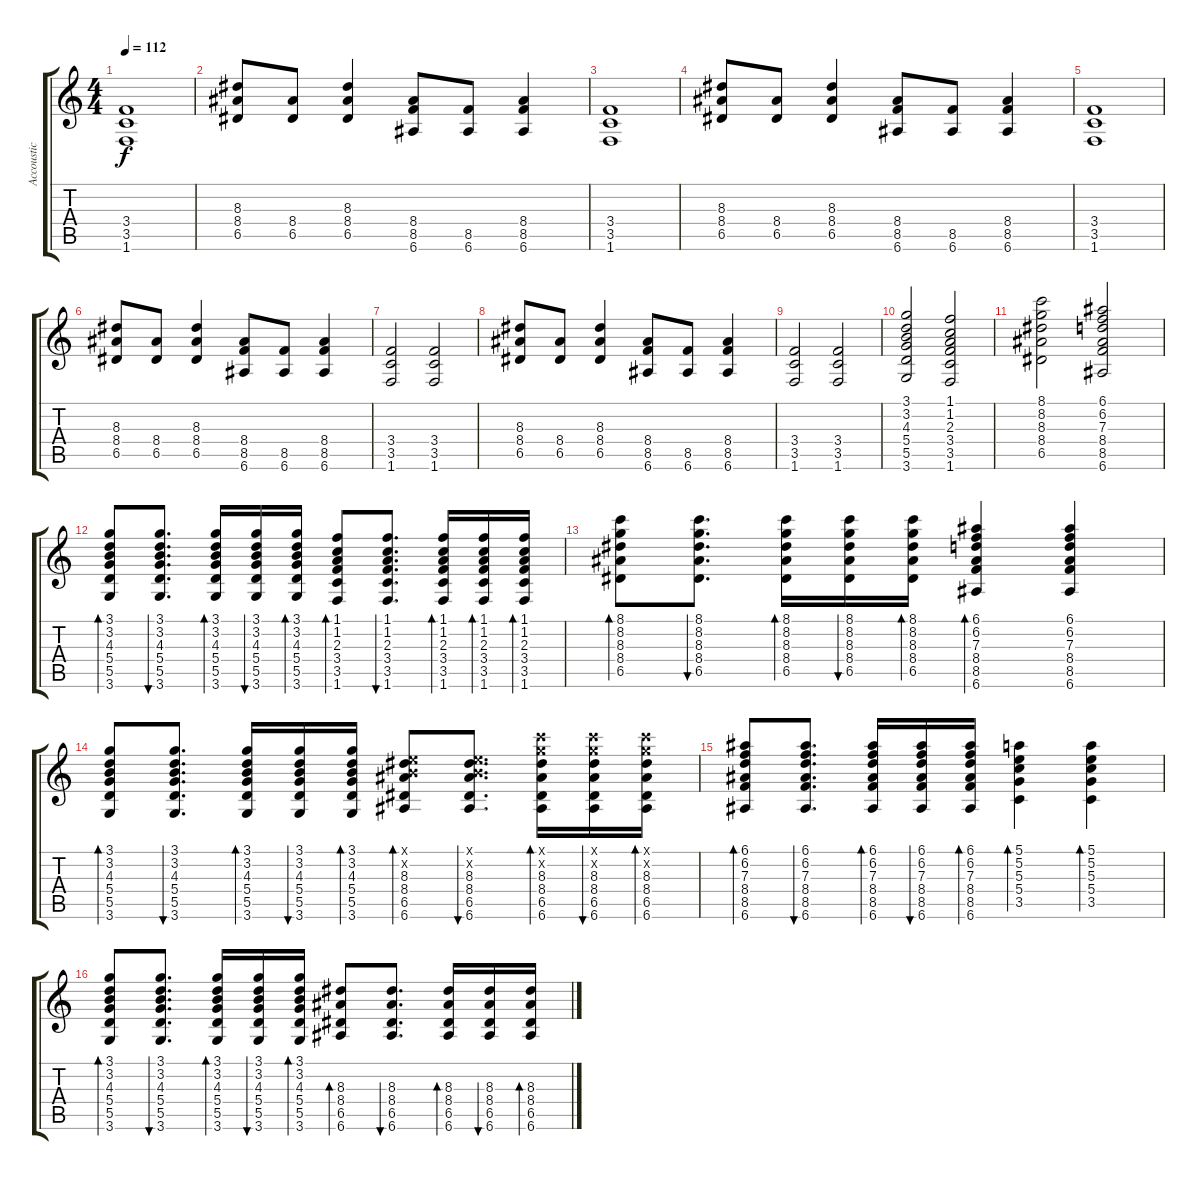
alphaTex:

\track ("Accoustic Rhythm" "Accoustic ") {instrument acousticguitarsteel}
\staff {score tabs}
\tuning (E4 B3 G3 D3 A2 E2) {hide}
\ts (4 4)
\tempo 112
\clef g2
\ks c
(3.4 3.5 1.6).1{dy f} |
(8.3 8.4 6.5).8 (8.4 6.5).8 (8.3 8.4 6.5).4 (8.4 8.5 6.6).8 (8.5 6.6).8 (8.4 8.5 6.6).4 |
(3.4 3.5 1.6).1 |
(8.3 8.4 6.5).8 (8.4 6.5).8 (8.3 8.4 6.5).4 (8.4 8.5 6.6).8 (8.5 6.6).8 (8.4 8.5 6.6).4 |
(3.4 3.5 1.6).1 |
(8.3 8.4 6.5).8 (8.4 6.5).8 (8.3 8.4 6.5).4 (8.4 8.5 6.6).8 (8.5 6.6).8 (8.4 8.5 6.6).4 |
(3.4 3.5 1.6).2 (3.4 3.5 1.6).2 |
(8.3 8.4 6.5).8 (8.4 6.5).8 (8.3 8.4 6.5).4 (8.4 8.5 6.6).8 (8.5 6.6).8 (8.4 8.5 6.6).4 |
(3.4 3.5 1.6).2 (3.4 3.5 1.6).2 |
(3.1 3.2 4.3 5.4 5.5 3.6).2 (1.1 1.2 2.3 3.4 3.5 1.6).2 |
(8.1 8.2 8.3 8.4 6.5).2 (6.1 6.2 7.3 8.4 8.5 6.6).2 |
(3.1 3.2 4.3 5.4 5.5 3.6).8{bd 60} (3.1 3.2 4.3 5.4 5.5 3.6).8{d bu 60} (3.1 3.2 4.3 5.4 5.5 3.6).16{bd 60} (3.1 3.2 4.3 5.4 5.5 3.6).16{bu 60} (3.1 3.2 4.3 5.4 5.5 3.6).16{bd 60} (1.1 1.2 2.3 3.4 3.5 1.6).8{bd 60} (1.1 1.2 2.3 3.4 3.5 1.6).8{d bu 60} (1.1 1.2 2.3 3.4 3.5 1.6).16{bd 60} (1.1 1.2 2.3 3.4 3.5 1.6).16{bd 60} (1.1 1.2 2.3 3.4 3.5 1.6).16{bd 60} |
(8.1 8.2 8.3 8.4 6.5).8{bd 60} (8.1 8.2 8.3 8.4 6.5).8{d bu 60} (8.1 8.2 8.3 8.4 6.5).16{bd 60} (8.1 8.2 8.3 8.4 6.5).16{bu 60} (8.1 8.2 8.3 8.4 6.5).16{bd 60} (6.1 6.2 7.3 8.4 8.5 6.6).4{bd 60} (6.1 6.2 7.3 8.4 8.5 6.6).4 |
(3.1 3.2 4.3 5.4 5.5 3.6).8{bd 60} (3.1 3.2 4.3 5.4 5.5 3.6).8{d bu 60} (3.1 3.2 4.3 5.4 5.5 3.6).16{bd 60} (3.1 3.2 4.3 5.4 5.5 3.6).16{bu 60} (3.1 3.2 4.3 5.4 5.5 3.6).16{bd 60} (0.1{x} 0.2{x} 8.3 8.4 6.5 6.6).8{bd 60} (0.1{x} 0.2{x} 8.3 8.4 6.5 6.6).8{d bu 60} (8.1{x} 8.2{x} 8.3 8.4 6.5 6.6).16{bd 60} (8.1{x} 8.2{x} 8.3 8.4 6.5 6.6).16{bu 60} (8.1{x} 8.2{x} 8.3 8.4 6.5 6.6).16{bd 60} |
(6.1 6.2 7.3 8.4 8.5 6.6).8{bd 60} (6.1 6.2 7.3 8.4 8.5 6.6).8{d bu 60} (6.1 6.2 7.3 8.4 8.5 6.6).16{bd 60} (6.1 6.2 7.3 8.4 8.5 6.6).16{bu 60} (6.1 6.2 7.3 8.4 8.5 6.6).16{bd 60} (5.1 5.2 5.3 5.4 3.5).4{bd 60} (5.1 5.2 5.3 5.4 3.5).4{bd 60} |
(3.1 3.2 4.3 5.4 5.5 3.6).8{bd 60} (3.1 3.2 4.3 5.4 5.5 3.6).8{d bu 60} (3.1 3.2 4.3 5.4 5.5 3.6).16{bd 60} (3.1 3.2 4.3 5.4 5.5 3.6).16{bu 60} (3.1 3.2 4.3 5.4 5.5 3.6).16{bd 60} (8.3 8.4 6.5 6.6).8{bd 60} (8.3 8.4 6.5 6.6).8{d bu 60} (8.3 8.4 6.5 6.6).16{bd 60} (8.3 8.4 6.5 6.6).16{bu 60} (8.3 8.4 6.5 6.6).16{bd 60}
